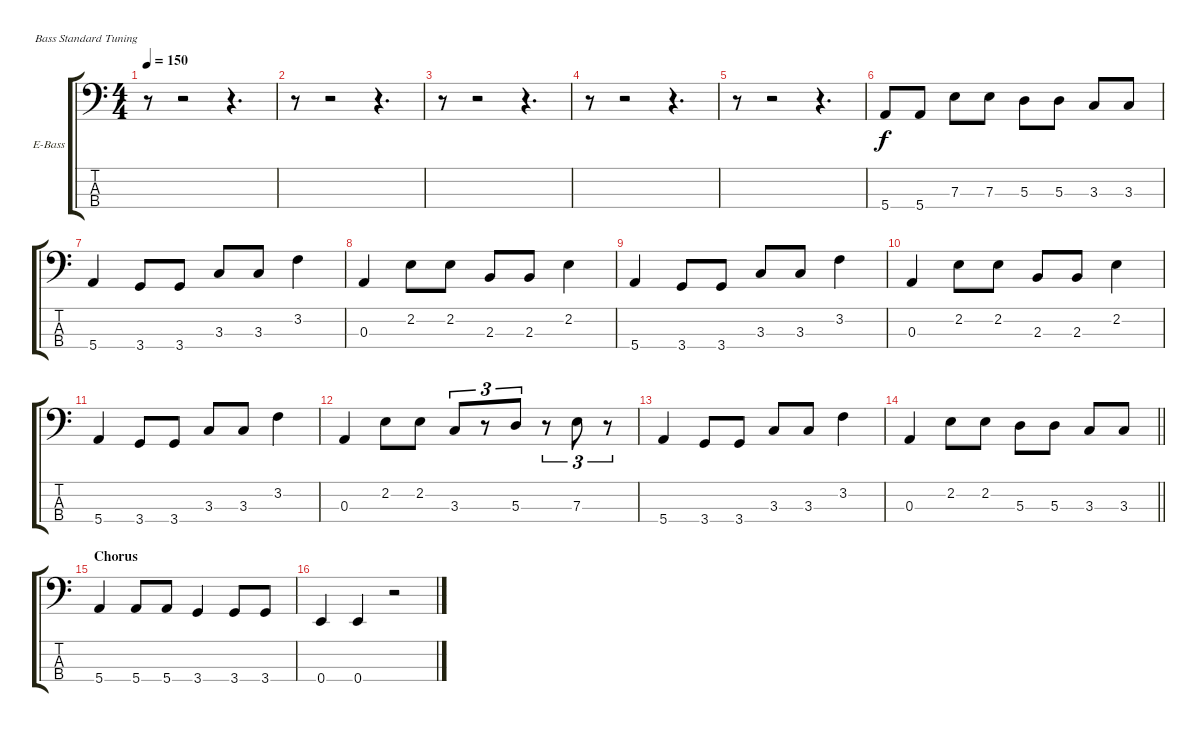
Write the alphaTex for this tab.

\bracketExtendMode groupsimilarinstruments
\firstSystemTrackNameOrientation horizontal
\otherSystemsTrackNameOrientation horizontal
\track ("Andy nicholson" "E-Bass") {instrument electricbasspick}
\staff {score tabs}
\tuning (G2 D2 A1 E1)
\ts (4 4)
\tempo 150
\clef f4
\ks c
r.8{dy f} r.2 r.4{d} |
r.8 r.2 r.4{d} |
r.8 r.2 r.4{d} |
r.8 r.2 r.4{d} |
r.8 r.2 r.4{d} |
5.4.8 5.4.8 7.3.8 7.3.8 5.3.8 5.3.8 3.3.8 3.3.8 |
5.4.4 3.4.8 3.4.8 3.3.8 3.3.8 3.2.4 |
0.3.4 2.2.8 2.2.8 2.3.8 2.3.8 2.2.4 |
5.4.4 3.4.8 3.4.8 3.3.8 3.3.8 3.2.4 |
0.3.4 2.2.8 2.2.8 2.3.8 2.3.8 2.2.4 |
5.4.4 3.4.8 3.4.8 3.3.8 3.3.8 3.2.4 |
0.3.4 2.2.8 2.2.8 3.3.8{tu (3 2)} r.8{tu (3 2)} 5.3.8{tu (3 2)} r.8{tu (3 2)} 7.3.8{tu (3 2)} r.8{tu (3 2)} |
5.4.4 3.4.8 3.4.8 3.3.8 3.3.8 3.2.4 |
\barLineRight lightlight
0.3.4 2.2.8 2.2.8 5.3.8 5.3.8 3.3.8 3.3.8 |
\section ("" "Chorus")
5.4.4 5.4.8 5.4.8 3.4.4 3.4.8 3.4.8 |
0.4.4 0.4.4 r.2
